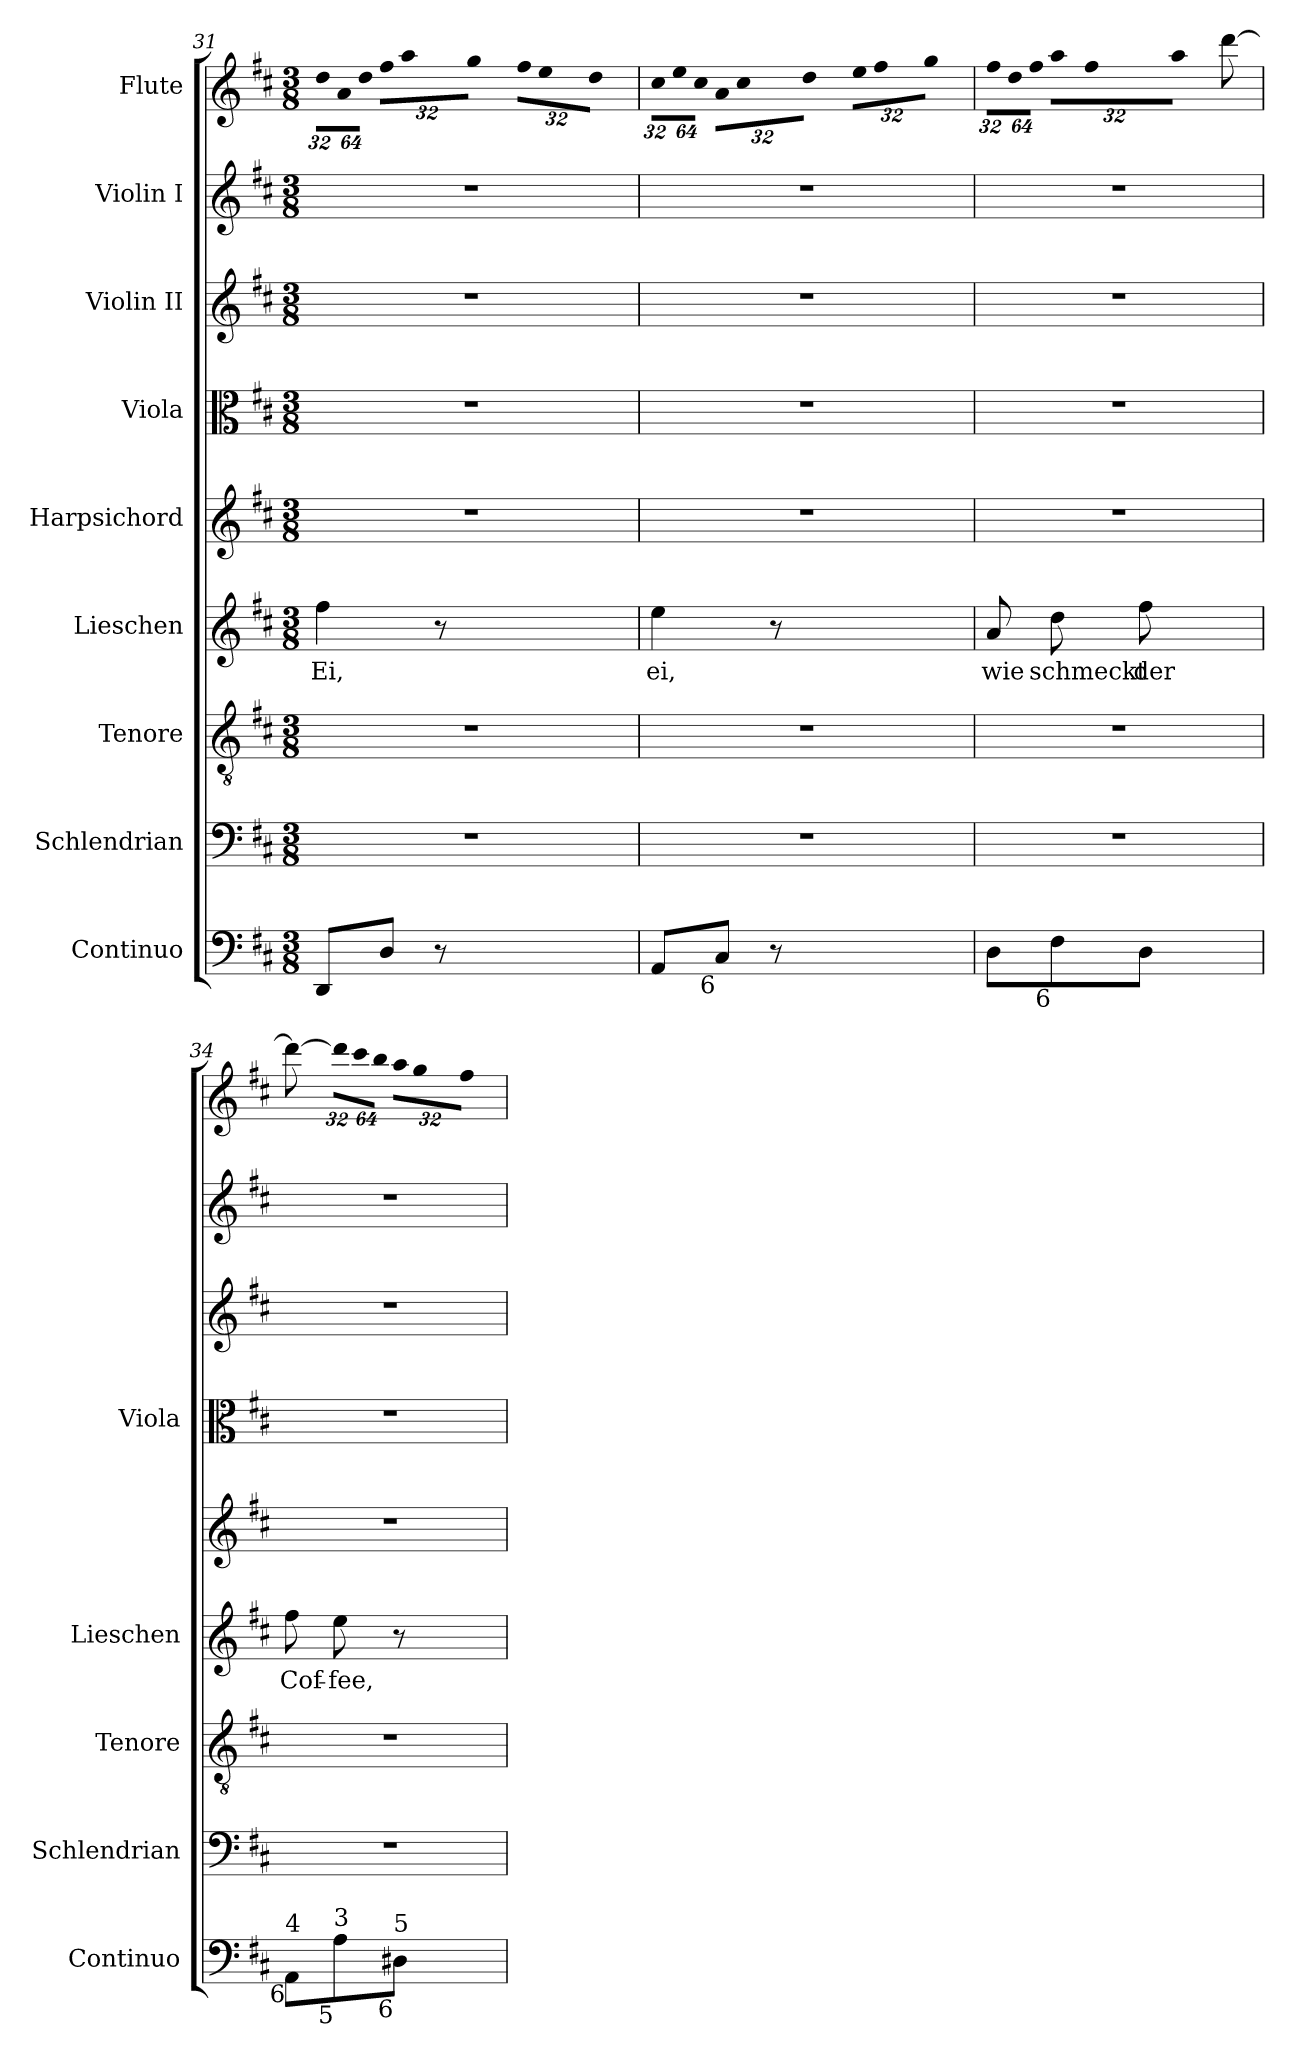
**kern	**kern	**kern	**kern	**text	**kern	**kern	**kern	**kern	**kern
*part9	*part8	*part7	*part6	*part6	*part5	*part4	*part3	*part2	*part1
*staff9	*staff8	*staff7	*staff6	*staff6	*staff5	*staff4	*staff3	*staff2	*staff1
*I"Continuo	*I"Schlendrian	*I"Tenore	*I"Lieschen	*	*I"Harpsichord	*I"Viola	*I"Violin II	*I"Violin I	*I"Flute
*I'Continuo	*I'Schlendrian	*I'Tenore	*I'Lieschen	*	*	*I'Viola	*	*	*
!!LO:PB:g=z
*clefF4	*clefF4	*clefGv2	*clefG2	*	*clefG2	*clefC3	*clefG2	*clefG2	*clefG2
*	*	*ITrd7c12	*	*	*	*	*	*	*
*k[f#c#]	*k[f#c#]	*k[f#c#]	*k[f#c#]	*	*k[f#c#]	*k[f#c#]	*k[f#c#]	*k[f#c#]	*k[f#c#]
*D:	*D:	*D:	*D:	*	*D:	*D:	*D:	*D:	*D:
*M3/8	*M3/8	*M3/8	*M3/8	*	*M3/8	*M3/8	*M3/8	*M3/8	*M3/8
=31	=31	=31	=31	=31	=31	=31	=31	=31	=31
!	!LO:N:vis=1	!LO:N:vis=1	!	!	!	!	!	!	!
!	!	!	!	!LO:LY:b:color=#000000	!LO:N:vis=1	!LO:N:vis=1	!LO:N:vis=1	!LO:N:vis=1	!
*	*	*	*	*	*	*	*	*	*Xbrackettup
!	!	!	!	!	!	!	!	!	!LO:N:vis=16
8DDi/L	4.r	4.r	4ff#i\	Ei,	4.r	4.r	4.r	4.r	512%21ddi\LL
!	!	!	!	!	!	!	!	!	!LO:N:vis=16
.	.	.	.	.	.	.	.	.	1024%43ai\
!	!	!	!	!	!	!	!	!	!LO:N:vis=16
.	.	.	.	.	.	.	.	.	1024%43ddi\JJ
!	!	!	!	!	!	!	!	!	!LO:N:vis=16
8Di/J	.	.	.	.	.	.	.	.	512%21ff#i\LL
!	!	!	!	!	!	!	!	!	!LO:N:vis=16
.	.	.	.	.	.	.	.	.	1024%43aai\
!	!	!	!	!	!	!	!	!	!LO:N:vis=16
.	.	.	.	.	.	.	.	.	1024%43ggi\JJ
!	!	!	!	!	!	!	!	!	!LO:N:vis=16
8r	.	.	8r	.	.	.	.	.	512%21ff#i\LL
!	!	!	!	!	!	!	!	!	!LO:N:vis=16
.	.	.	.	.	.	.	.	.	1024%43eei\
!	!	!	!	!	!	!	!	!	!LO:N:vis=16
.	.	.	.	.	.	.	.	.	1024%43ddi\JJ
=32	=32	=32	=32	=32	=32	=32	=32	=32	=32
!	!LO:N:vis=1	!LO:N:vis=1	!	!	!	!	!	!	!
!	!	!	!	!LO:LY:b:color=#000000	!LO:N:vis=1	!LO:N:vis=1	!LO:N:vis=1	!LO:N:vis=1	!LO:N:vis=16
8AAi/L	4.r	4.r	4eei\	ei,	4.r	4.r	4.r	4.r	512%21cc#i\LL
!	!	!	!	!	!	!	!	!	!LO:N:vis=16
.	.	.	.	.	.	.	.	.	1024%43eei\
!	!	!	!	!	!	!	!	!	!LO:N:vis=16
.	.	.	.	.	.	.	.	.	1024%43cc#i\JJ
!LO:TX:b:rj:t=6	!	!	!	!	!	!	!	!	!
!	!	!	!	!	!	!	!	!	!LO:N:vis=16
8C#i/J	.	.	.	.	.	.	.	.	512%21ai\LL
!	!	!	!	!	!	!	!	!	!LO:N:vis=16
.	.	.	.	.	.	.	.	.	1024%43cc#i\
!	!	!	!	!	!	!	!	!	!LO:N:vis=16
.	.	.	.	.	.	.	.	.	1024%43ddi\JJ
!	!	!	!	!	!	!	!	!	!LO:N:vis=16
8r	.	.	8r	.	.	.	.	.	512%21eei\LL
!	!	!	!	!	!	!	!	!	!LO:N:vis=16
.	.	.	.	.	.	.	.	.	1024%43ff#i\
!	!	!	!	!	!	!	!	!	!LO:N:vis=16
.	.	.	.	.	.	.	.	.	1024%43ggi\JJ
=33	=33	=33	=33	=33	=33	=33	=33	=33	=33
!	!LO:N:vis=1	!LO:N:vis=1	!	!	!	!	!	!	!
!	!	!	!	!LO:LY:b:color=#000000	!LO:N:vis=1	!LO:N:vis=1	!LO:N:vis=1	!LO:N:vis=1	!LO:N:vis=16
8Di\L	4.r	4.r	8ai/	wie	4.r	4.r	4.r	4.r	512%21ff#i\LL
!	!	!	!	!	!	!	!	!	!LO:N:vis=16
.	.	.	.	.	.	.	.	.	1024%43ddi\
!	!	!	!	!	!	!	!	!	!LO:N:vis=16
.	.	.	.	.	.	.	.	.	1024%43ff#i\JJ
!LO:TX:b:rj:t=6	!	!	!	!	!	!	!	!	!
!	!	!	!	!LO:LY:b:color=#000000	!	!	!	!	!LO:N:vis=16
8F#i\	.	.	8ddi\	schmeckt	.	.	.	.	512%21aai\LL
!	!	!	!	!	!	!	!	!	!LO:N:vis=16
.	.	.	.	.	.	.	.	.	1024%43ff#i\
!	!	!	!	!	!	!	!	!	!LO:N:vis=16
.	.	.	.	.	.	.	.	.	1024%43aai\JJ
!	!	!	!	!LO:LY:b:color=#000000	!	!	!	!	!
8Di\J	.	.	8ff#i\	der	.	.	.	.	[8dddi\
=34	=34	=34	=34	=34	=34	=34	=34	=34	=34
!	!LO:N:vis=1	!LO:N:vis=1	!	!	!	!	!	!	!
!LO:TX:b:rj:t=6	!	!	!	!	!	!	!	!	!
!LO:TX:t=4	!	!	!	!	!	!	!	!	!
!	!	!	!	!LO:LY:b:color=#000000	!LO:N:vis=1	!LO:N:vis=1	!LO:N:vis=1	!LO:N:vis=1	!
8AAi\L	4.r	4.r	8ff#i\	Cof-	4.r	4.r	4.r	4.r	8dddi\_
!LO:TX:b:rj:t=5	!	!	!	!	!	!	!	!	!
!LO:TX:t=3	!	!	!	!	!	!	!	!	!
!	!	!	!	!LO:LY:b:color=#000000	!	!	!	!	!LO:N:vis=16
8Ai\	.	.	8eei\	-fee,	.	.	.	.	512%21dddi\LL]
!	!	!	!	!	!	!	!	!	!LO:N:vis=16
.	.	.	.	.	.	.	.	.	1024%43ccc#i\
!	!	!	!	!	!	!	!	!	!LO:N:vis=16
.	.	.	.	.	.	.	.	.	1024%43bbi\JJ
!LO:TX:b:rj:t=6	!	!	!	!	!	!	!	!	!
!LO:TX:t=5	!	!	!	!	!	!	!	!	!
!	!	!	!	!	!	!	!	!	!LO:N:vis=16
8D#Xi\J	.	.	8r	.	.	.	.	.	512%21aai\LL
!	!	!	!	!	!	!	!	!	!LO:N:vis=16
.	.	.	.	.	.	.	.	.	1024%43ggi\
!	!	!	!	!	!	!	!	!	!LO:N:vis=16
.	.	.	.	.	.	.	.	.	1024%43ff#i\JJ
=	=	=	=	=	=	=	=	=	=
*-	*-	*-	*-	*-	*-	*-	*-	*-	*-
